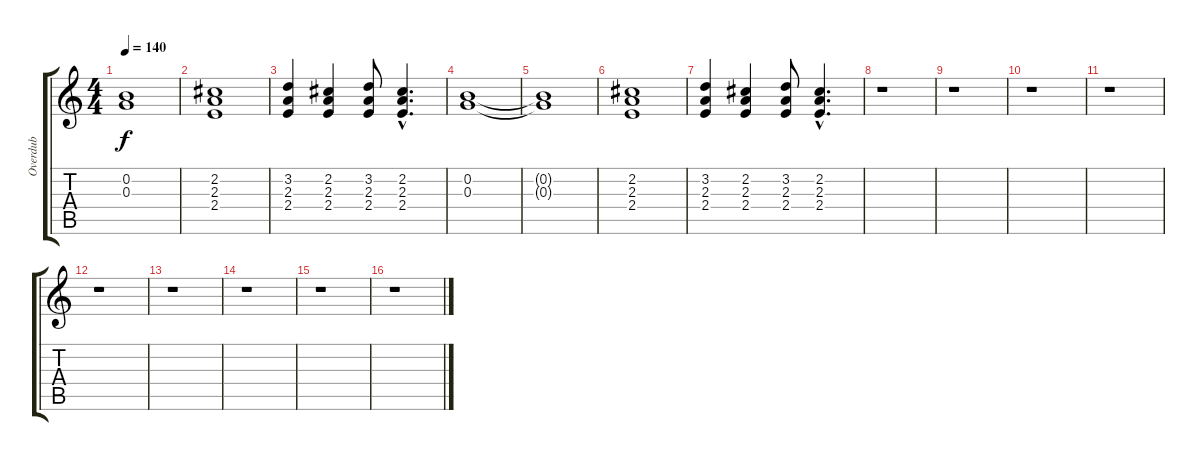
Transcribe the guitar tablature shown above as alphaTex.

\track ("Overdub" "Overdub") {instrument distortionguitar}
\staff {score tabs}
\tuning (E4 B3 G3 D3 A2 E2) {hide}
\ts (4 4)
\tempo 140
\clef g2
\ks c
(0.2{t} 0.3{t}).1{dy f} |
(2.2 2.3 2.4).1 |
(3.2 2.3 2.4).4 (2.2 2.3 2.4).4 (3.2 2.3 2.4).8 (2.2{hac} 2.3{hac} 2.4{hac}).4{d} |
(0.2 0.3).1 |
(0.2{t} 0.3{t}).1 |
(2.2 2.3 2.4).1 |
(3.2 2.3 2.4).4 (2.2 2.3 2.4).4 (3.2 2.3 2.4).8 (2.2{hac} 2.3{hac} 2.4{hac}).4{d} |
r.1 |
r.1 |
r.1 |
r.1 |
r.1 |
r.1 |
r.1 |
r.1 |
r.1
